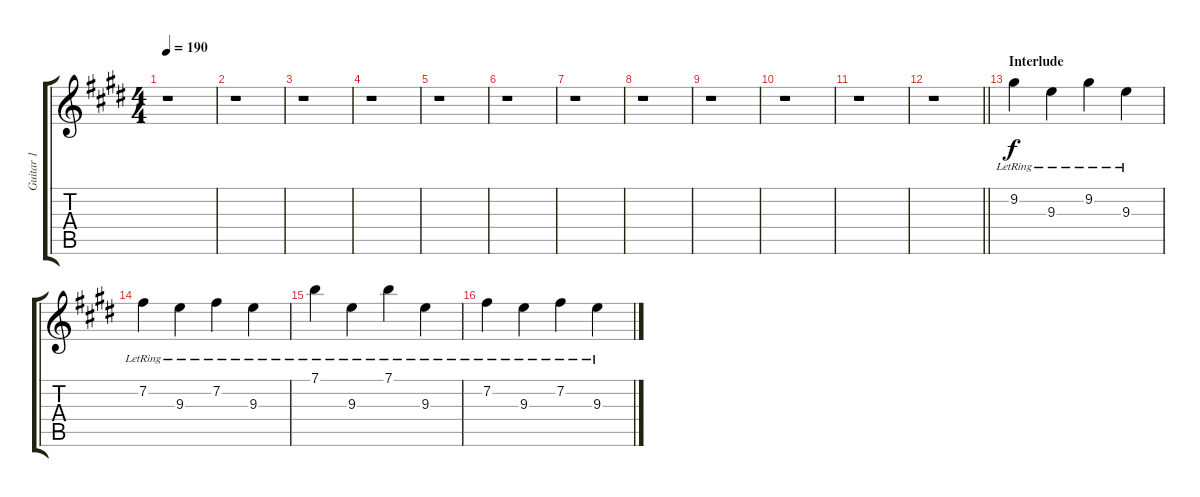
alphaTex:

\track ("Guitar 1" "Guitar 1") {instrument electricguitarclean}
\staff {score tabs}
\tuning (E4 B3 G3 D3 A2 E2) {hide}
\ts (4 4)
\tempo 190
\clef g2
\ks e
r.1{dy f} |
r.1 |
r.1 |
r.1 |
r.1 |
r.1 |
r.1 |
r.1 |
r.1 |
r.1 |
r.1 |
\barLineRight lightlight
r.1 |
\section ("" "Interlude")
9.2{lr}.4 9.3{lr}.4 9.2{lr}.4 9.3{lr}.4 |
7.2{lr}.4 9.3{lr}.4 7.2{lr}.4 9.3{lr}.4 |
7.1{lr}.4 9.3{lr}.4 7.1{lr}.4 9.3{lr}.4 |
7.2{lr}.4 9.3{lr}.4 7.2{lr}.4 9.3{lr}.4
